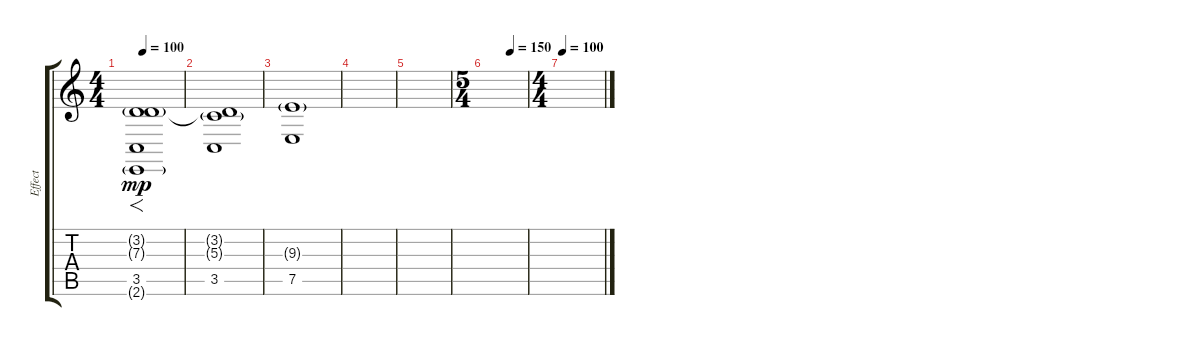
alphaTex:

\track ("Effect" "Effect") {instrument recorder}
\staff {score tabs}
\tuning (E4 B3 G3 D3 A2 D2) {hide}
\ts (4 4)
\tempo 100
\clef g2
\ks c
(3.2{g} 7.3{g} 3.5 2.6{g}).1{f dy mp instrument recorder} |
(3.2{t} 5.3{g} 3.5).1 |
(9.3{g} 7.5).1 |
|
|
\ts (5 4)
\tempo (140 0.6)
\tempo (150 0.6)
|
\ts (4 4)
\tempo 100
